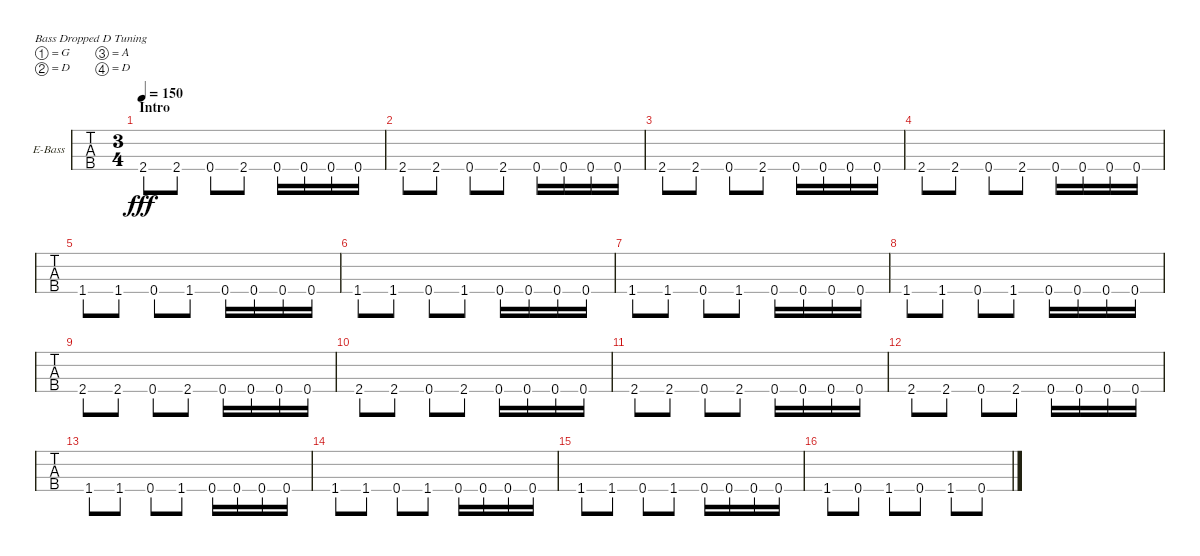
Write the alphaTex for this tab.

\defaultSystemsLayout 4
\bracketExtendMode groupsimilarinstruments
\firstSystemTrackNameOrientation horizontal
\otherSystemsTrackNameOrientation horizontal
\track ("John Campbell" "E-Bass") {instrument electricbassfinger}
\staff {tabs}
\tuning (G2 D2 A1 D1)
\ts (3 4)
\section ("" "Intro")
\tempo 150
\clef f4
\ks c
2.4.8{dy fff instrument electricbassfinger} 2.4.8 0.4.8 2.4.8 0.4.16 0.4.16 0.4.16 0.4.16 |
2.4.8 2.4.8 0.4.8 2.4.8 0.4.16 0.4.16 0.4.16 0.4.16 |
2.4.8 2.4.8 0.4.8 2.4.8 0.4.16 0.4.16 0.4.16 0.4.16 |
2.4.8 2.4.8 0.4.8 2.4.8 0.4.16 0.4.16 0.4.16 0.4.16 |
1.4.8 1.4.8 0.4.8 1.4.8 0.4.16 0.4.16 0.4.16 0.4.16 |
1.4.8 1.4.8 0.4.8 1.4.8 0.4.16 0.4.16 0.4.16 0.4.16 |
1.4.8 1.4.8 0.4.8 1.4.8 0.4.16 0.4.16 0.4.16 0.4.16 |
1.4.8 1.4.8 0.4.8 1.4.8 0.4.16 0.4.16 0.4.16 0.4.16 |
2.4.8 2.4.8 0.4.8 2.4.8 0.4.16 0.4.16 0.4.16 0.4.16 |
2.4.8 2.4.8 0.4.8 2.4.8 0.4.16 0.4.16 0.4.16 0.4.16 |
2.4.8 2.4.8 0.4.8 2.4.8 0.4.16 0.4.16 0.4.16 0.4.16 |
2.4.8 2.4.8 0.4.8 2.4.8 0.4.16 0.4.16 0.4.16 0.4.16 |
1.4.8 1.4.8 0.4.8 1.4.8 0.4.16 0.4.16 0.4.16 0.4.16 |
1.4.8 1.4.8 0.4.8 1.4.8 0.4.16 0.4.16 0.4.16 0.4.16 |
1.4.8 1.4.8 0.4.8 1.4.8 0.4.16 0.4.16 0.4.16 0.4.16 |
1.4.8 0.4.8 1.4.8 0.4.8 1.4.8 0.4.8
